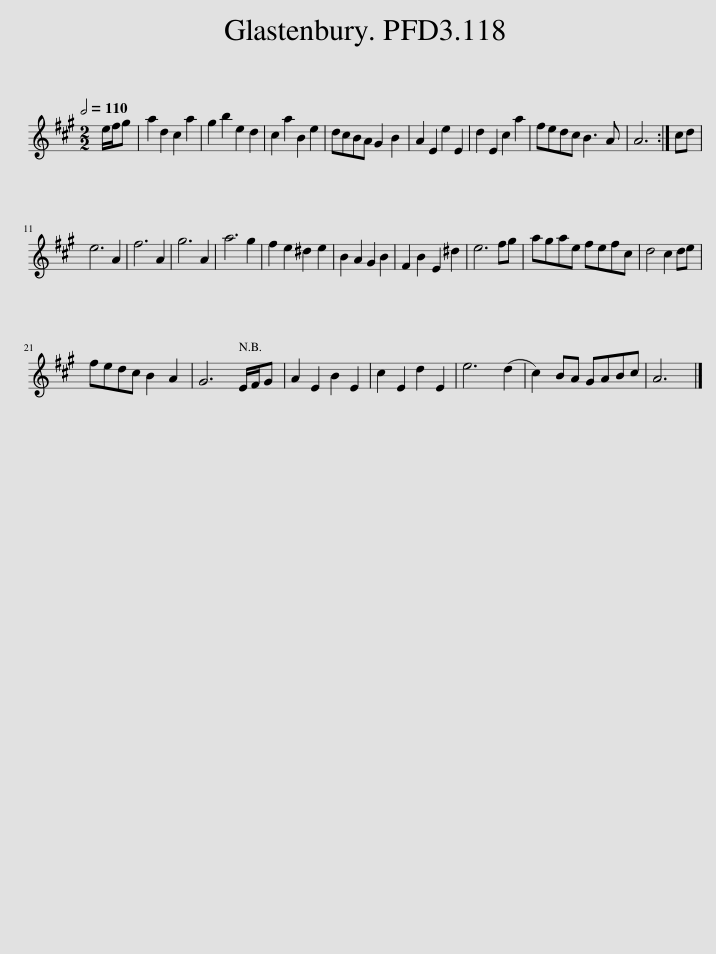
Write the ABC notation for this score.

X:1
L:1/8
Q:1/2=110
M:2/2
I:linebreak $
K:A
V:1 treble
V:1
 e/f/g | a2 d2 c2 a2 | g2 b2 e2 d2 | c2 a2 B2 e2 | dcBA G2 B2 | %5
 A2 E2 e2 E2 | d2 E2 c2 a2 | fedc B3 A | A6 :| cd |$ %10
 e6 A2 | f6 A2 | g6 A2 | a6 g2 | f2 e2 ^d2 e2 | %15
 B2 A2 G2 B2 | F2 B2 E2 ^d2 | e6 fg | agae fefc | d4 c2 de |$ %20
 fedc B2 A2 | G6 E/F/G | A2 E2 B2 E2 | c2 E2 d2 E2 | e6 (d2 | %25
 c2) BA GABc | A6 |] %27
